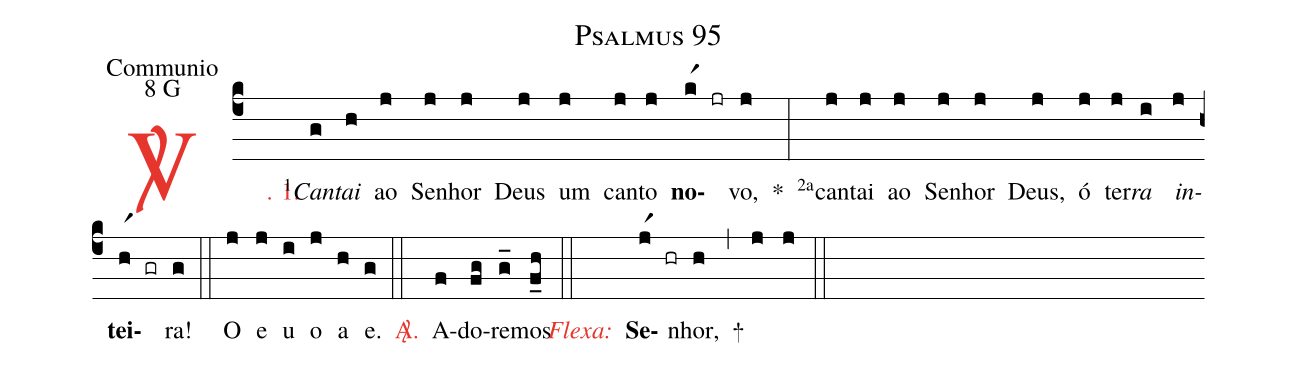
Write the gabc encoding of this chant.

name: Psalmus 95;
office-part: Communio;
mode: 8;
mode-differentia: G;
%%
(c4)

<c><sp>V/</sp>. 1.</c>() <v>\VSup{1}</v><i>Can</i>(g)<i>tai</i>(h) ao(j) Se(j)nhor(j) Deus(j) um(j) can(j)to(j) <b>no</b>(kr1 jr)vo,(j) *(:) <v>\VSup{2a}</v>can(j)tai(j) ao(j) Se(j)nhor(j) Deus,(j) ó(j) ter(j)<i>ra</i>(i) <i>in</i>(j)<b>tei</b>(hr1 gr)ra!(g) (::)

<eu>O(j) e(j) u(i) o(j) a(h) e.</eu>(g) (::)

<nlba><c><sp>A/</sp>.</c>() A</nlba>(f)do(fg)re(g_)mos(f_h) (::)

<nlba><c><i>Flexa:</i></c>() <b>Se</b></nlba>(jr1 hr)nhor,(h) +(,) (j) (j) (::)
